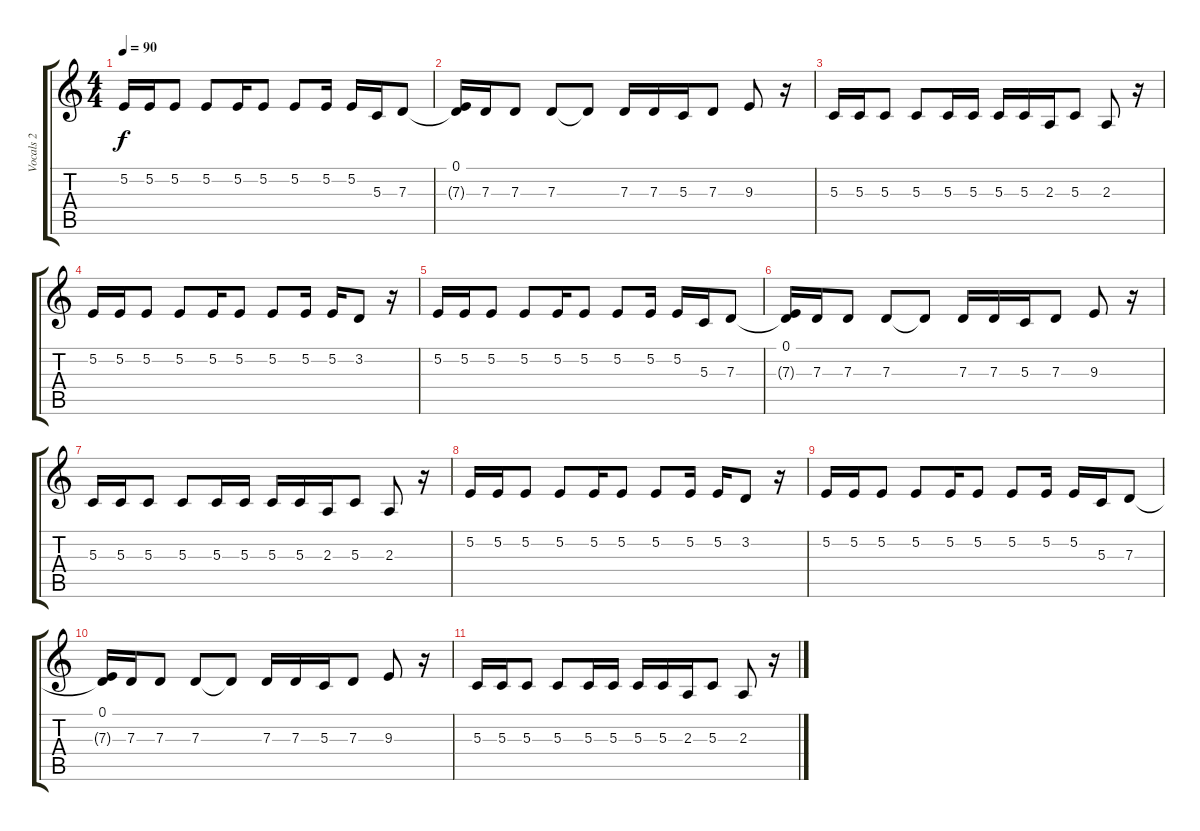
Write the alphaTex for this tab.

\track ("Vocals 2" "Vocals 2") {instrument flute}
\staff {score tabs}
\tuning (E4 B3 G3 D3 A2 E2) {hide}
\ts (4 4)
\tempo 90
\clef g2
\ks c
5.2.16{dy f} 5.2.16 5.2.8 5.2.8 5.2.16 5.2.8 5.2.8 5.2.16 5.2.16 5.3.16 7.3.8 |
(0.1 7.3{t}).16 7.3.16 7.3.8 7.3.8 7.3{t}.8 7.3.16 7.3.16 5.3.16 7.3.8 9.3.8 r.16 |
5.3.16 5.3.16 5.3.8 5.3.8 5.3.16 5.3.16 5.3.16 5.3.16 2.3.16 5.3.8 2.3.8 r.16 |
5.2.16 5.2.16 5.2.8 5.2.8 5.2.16 5.2.8 5.2.8 5.2.16 5.2.16 3.2.8 r.16 |
5.2.16 5.2.16 5.2.8 5.2.8 5.2.16 5.2.8 5.2.8 5.2.16 5.2.16 5.3.16 7.3.8 |
(0.1 7.3{t}).16 7.3.16 7.3.8 7.3.8 7.3{t}.8 7.3.16 7.3.16 5.3.16 7.3.8 9.3.8 r.16 |
5.3.16 5.3.16 5.3.8 5.3.8 5.3.16 5.3.16 5.3.16 5.3.16 2.3.16 5.3.8 2.3.8 r.16 |
5.2.16 5.2.16 5.2.8 5.2.8 5.2.16 5.2.8 5.2.8 5.2.16 5.2.16 3.2.8 r.16 |
5.2.16 5.2.16 5.2.8 5.2.8 5.2.16 5.2.8 5.2.8 5.2.16 5.2.16 5.3.16 7.3.8 |
(0.1 7.3{t}).16 7.3.16 7.3.8 7.3.8 7.3{t}.8 7.3.16 7.3.16 5.3.16 7.3.8 9.3.8 r.16 |
5.3.16 5.3.16 5.3.8 5.3.8 5.3.16 5.3.16 5.3.16 5.3.16 2.3.16 5.3.8 2.3.8 r.16
